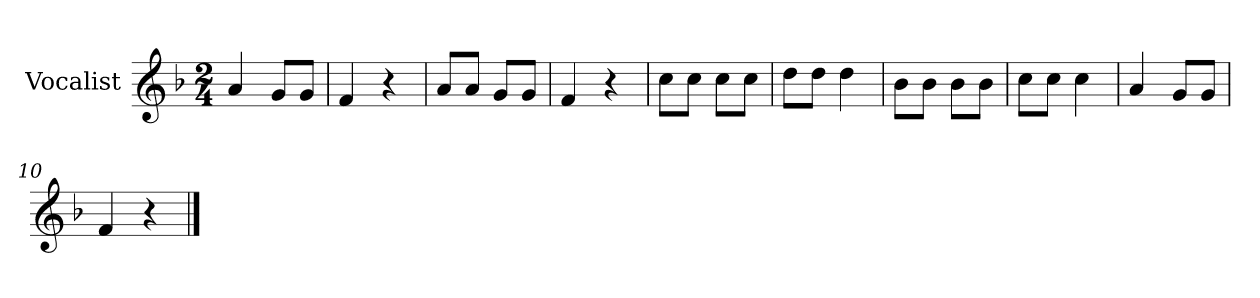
**kern
*part1
*staff1
*I"Vocalist
*k[b-]
*F:
*M2/4
=1
4a
8gL
8gJ
=2
4f
4r
=3
8aL
8aJ
8gL
8gJ
=4
4f
4r
=5
8ccL
8ccJ
8ccL
8ccJ
=6
8ddL
8ddJ
4dd
=7
8b-L
8b-J
8b-L
8b-J
=8
8ccL
8ccJ
4cc
=9
4a
8gL
8gJ
=10
4f
4r
==
*-
